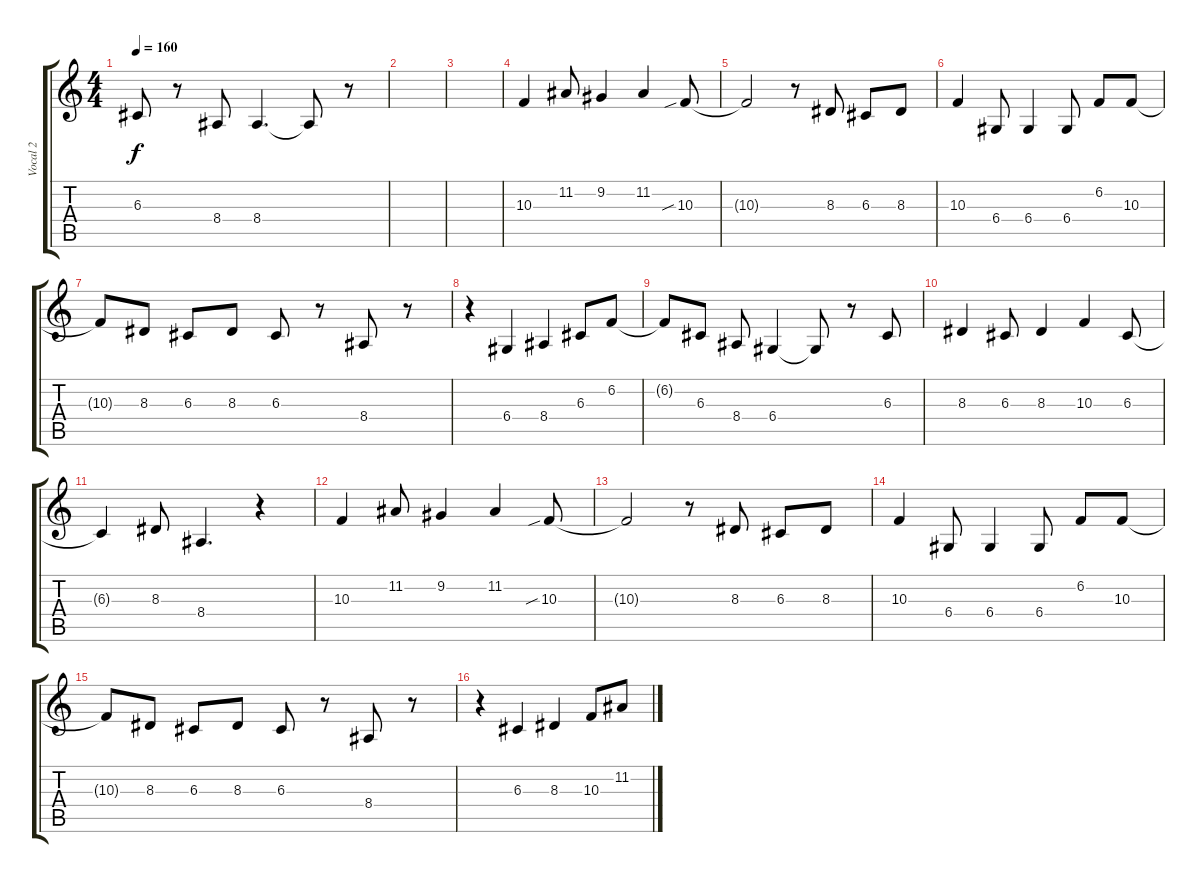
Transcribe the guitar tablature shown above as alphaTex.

\track ("Vocal 2" "Vocal 2") {instrument clarinet}
\staff {score tabs}
\tuning (E4 B3 G3 D3 A2 E2) {hide}
\ts (4 4)
\tempo 160
\clef g2
\ks c
6.3.8{dy f} r.8 8.4.8 8.4.4{d} 8.4{t}.8 r.8 |
|
|
10.3.4 11.2.8 9.2.4 11.2.4 10.3{sib}.8 |
10.3{t}.2 r.8 8.3.8 6.3.8 8.3.8 |
10.3.4 6.4.8 6.4.4 6.4.8 6.2.8 10.3.8 |
10.3{t}.8 8.3.8 6.3.8 8.3.8 6.3.8 r.8 8.4.8 r.8 |
r.4 6.4.4 8.4.4 6.3.8 6.2.8 |
6.2{t}.8 6.3.8 8.4.8 6.4.4 6.4{t}.8 r.8 6.3.8 |
8.3.4 6.3.8 8.3.4 10.3.4 6.3.8 |
6.3{t}.4 8.3.8 8.4.4{d} r.4 |
10.3.4 11.2.8 9.2.4 11.2.4 10.3{sib}.8 |
10.3{t}.2 r.8 8.3.8 6.3.8 8.3.8 |
10.3.4 6.4.8 6.4.4 6.4.8 6.2.8 10.3.8 |
10.3{t}.8 8.3.8 6.3.8 8.3.8 6.3.8 r.8 8.4.8 r.8 |
r.4 6.3.4 8.3.4 10.3.8 11.2.8
